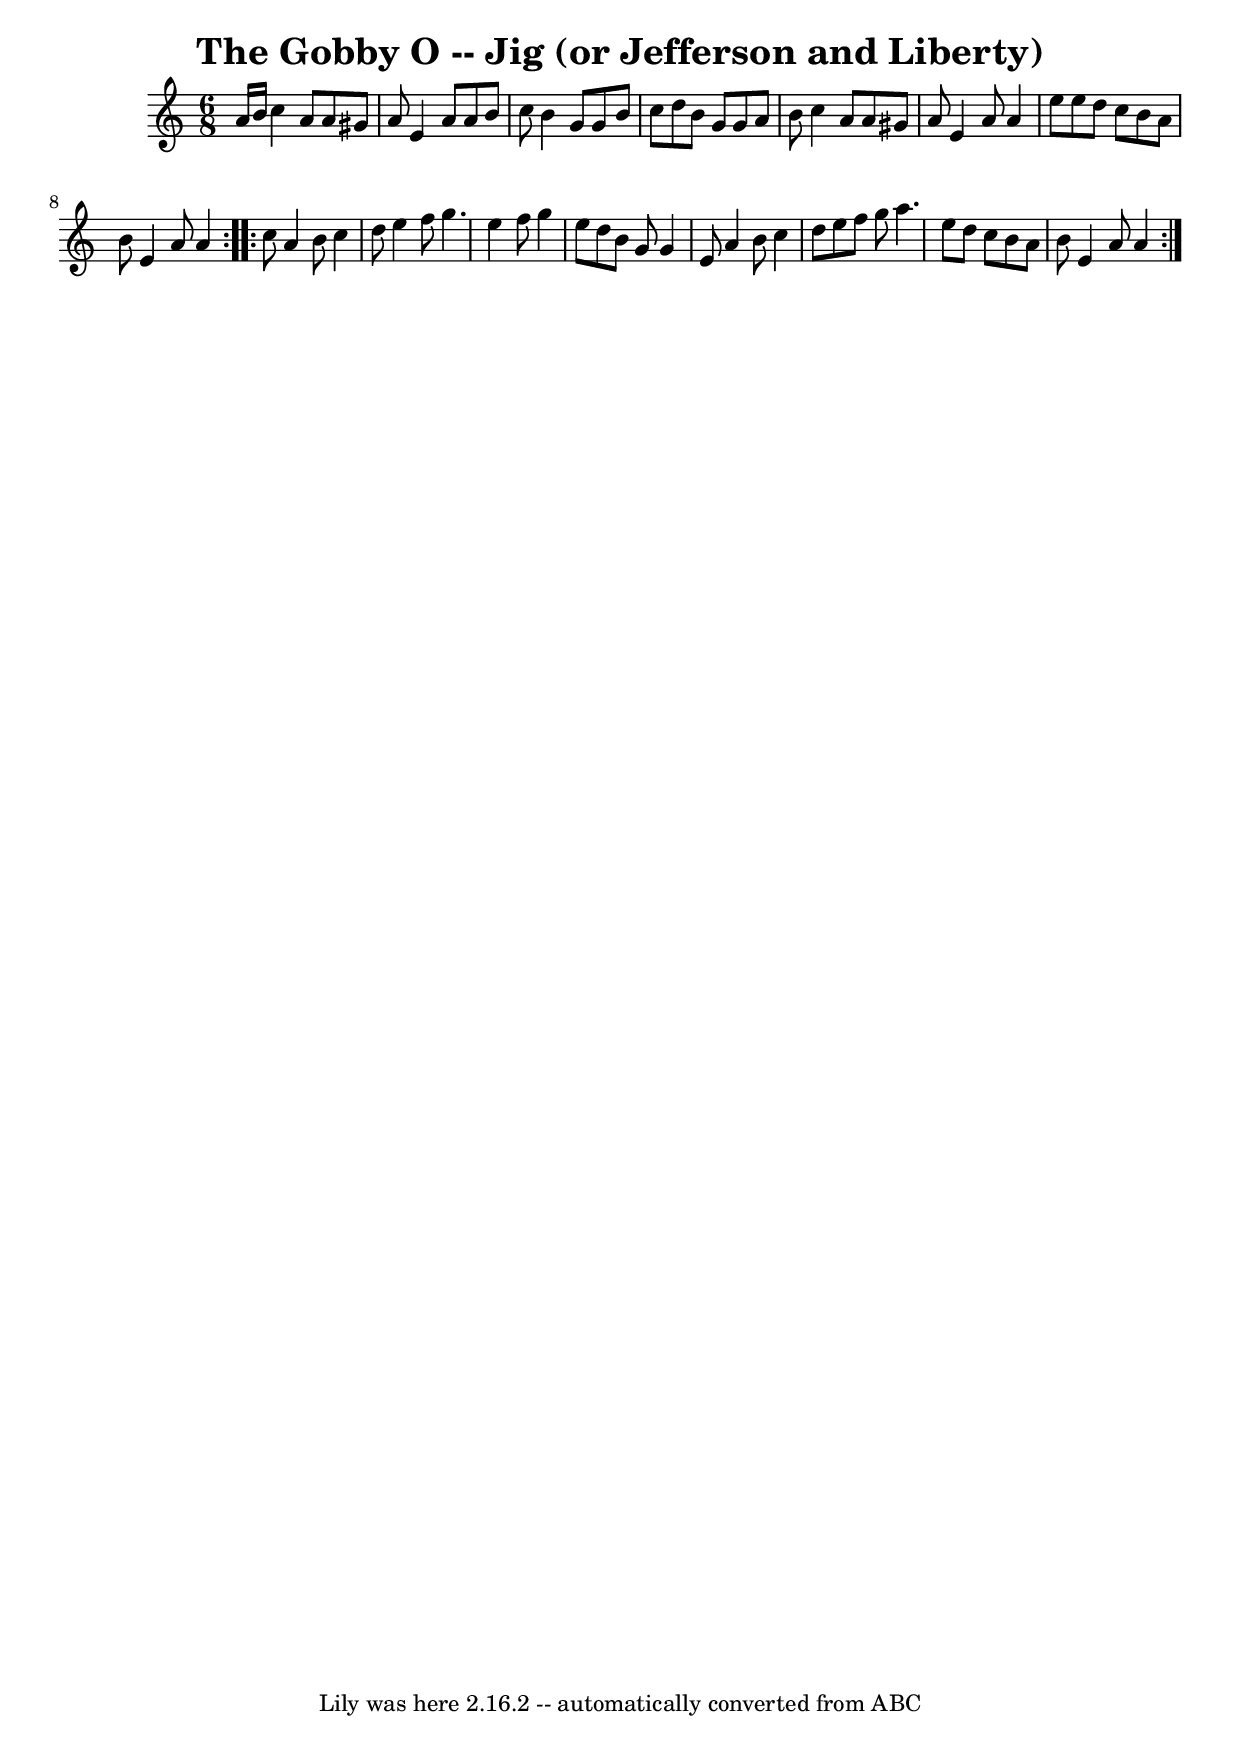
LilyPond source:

\version "2.7.40"
\include "Mammoth.ily"
\header {
	book = "Ryan's Mammoth Collection"
	crossRefNumber = "1"
	footnotes = "\\\\85 434"
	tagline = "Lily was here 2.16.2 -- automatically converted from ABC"
	title = "The Gobby O -- Jig (or Jefferson and Liberty)"
}
voicedefault =  {
\set Score.defaultBarType = "empty"

\repeat volta 2 {
\time 6/8 \key a \minor a'16 b'16  |
 c''4 a'8 a'8    
gis'8 a'8    |
 e'4 a'8 a'8 b'8 c''8    |
 b'4   
 g'8 g'8 b'8 c''8    |
 d''8 b'8 g'8 g'8 a'8    
b'8    |
 c''4 a'8 a'8 gis'8 a'8    |
 e'4 a'8 
 a'4 e''8    |
 e''8 d''8 c''8 b'8 a'8 b'8    
|
 e'4 a'8 a'4  }     \repeat volta 2 { c''8  |
 a'4  
 b'8 c''4 d''8    |
 e''4 f''8 g''4.    |
 e''4    
f''8 g''4 e''8    |
 d''8 b'8 g'8 g'4 e'8    |
 
 a'4 b'8 c''4 d''8    |
 e''8 f''8 g''8 a''4.    
|
 e''8 d''8 c''8 b'8 a'8 b'8    |
 e'4 a'8   
 a'4  }   
}

\score{
    <<

	\context Staff="default"
	{
	    \voicedefault 
	}

    >>
	\layout {
	}
	\midi {}
}
